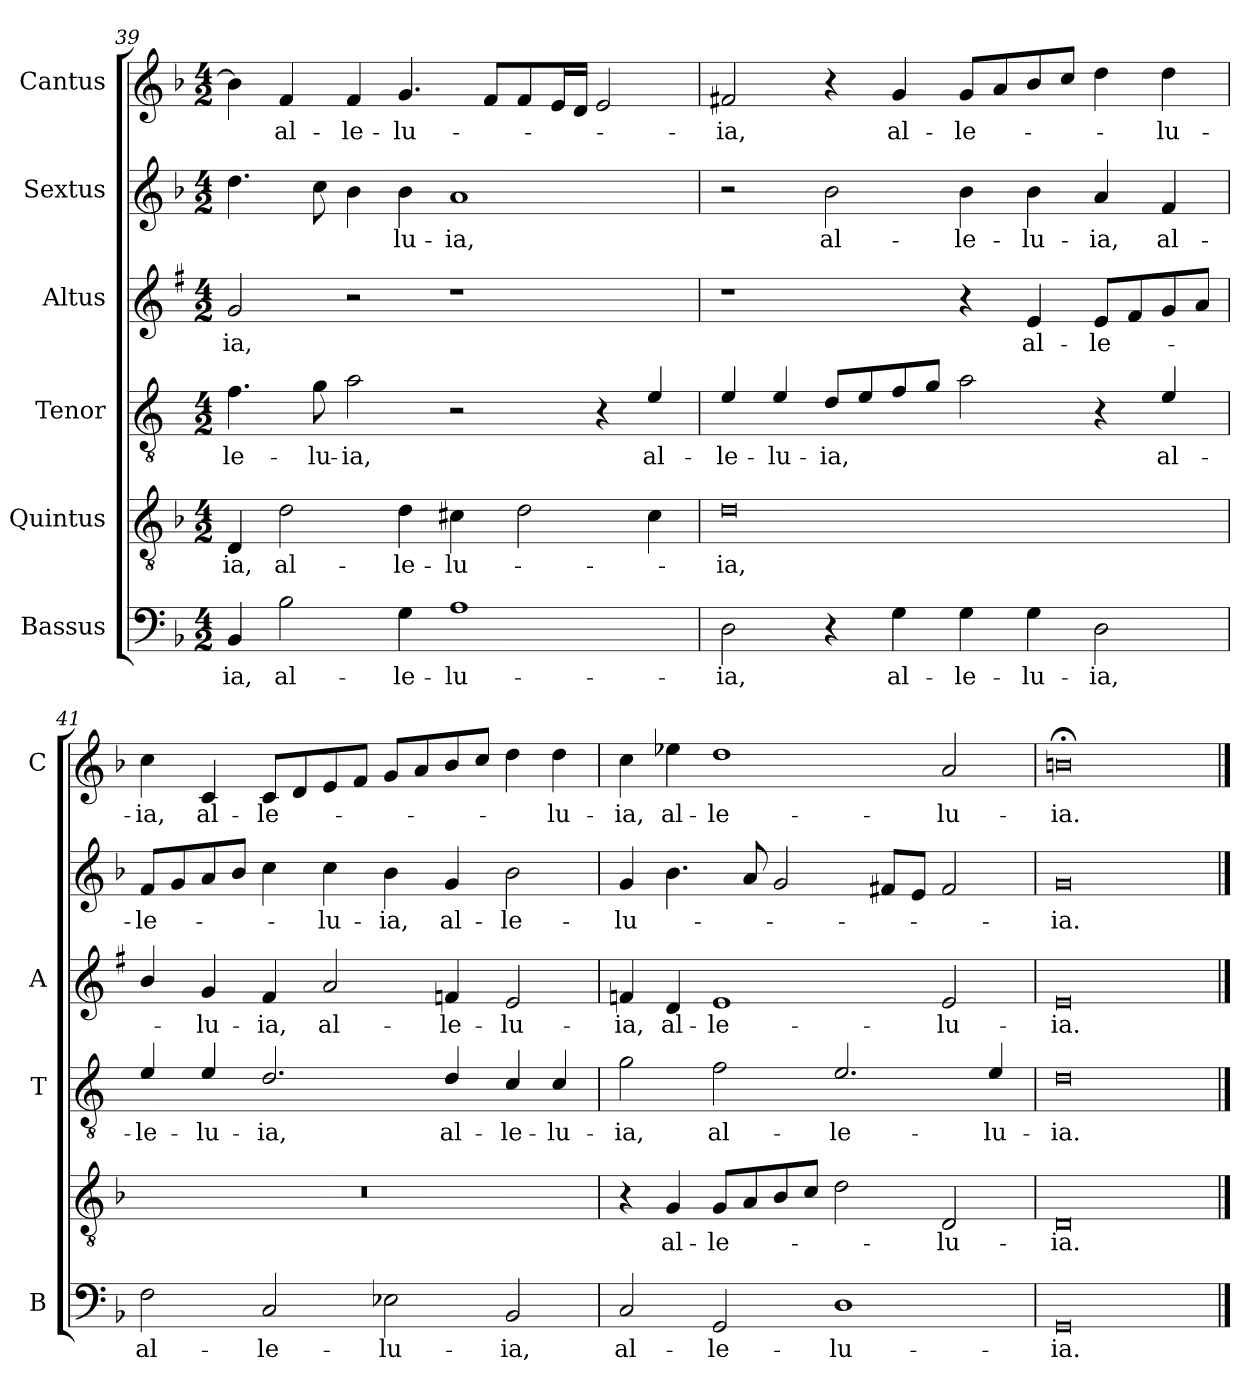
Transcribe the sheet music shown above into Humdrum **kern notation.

**kern	**text	**kern	**text	**kern	**text	**kern	**text	**kern	**text	**kern	**text
*part6	*part6	*part5	*part5	*part4	*part4	*part3	*part3	*part2	*part2	*part1	*part1
*staff6	*staff6	*staff5	*staff5	*staff4	*staff4	*staff3	*staff3	*staff2	*staff2	*staff1	*staff1
*I"Bassus	*	*I"Quintus	*	*I"Tenor	*	*I"Altus	*	*I"Sextus	*	*I"Cantus	*
*I'B	*	*	*	*I'T	*	*I'A	*	*	*	*I'C	*
*clefF4	*	*clefGv2	*	*clefGv2	*	*clefG2	*	*clefG2	*	*clefG2	*
*	*	*	*	*ITrd4c7	*	*ITrd1c2	*	*	*	*	*
*k[b-]	*	*k[b-]	*	*k[b-]	*	*k[b-]	*	*k[b-]	*	*k[b-]	*
*F:	*	*F:	*	*F:	*	*F:	*	*F:	*	*F:	*
*M4/2	*	*M4/2	*	*M4/2	*	*M4/2	*	*M4/2	*	*M4/2	*
=39	=39	=39	=39	=39	=39	=39	=39	=39	=39	=39	=39
!	!LO:LY:b	!	!LO:LY:b	!	!LO:LY:b	!	!LO:LY:b	!	!	!	!
4BB-/	-ia,	4D/	-ia,	4.B-\	-le-	2f/	-ia,	4.dd\	.	4b-\]	.
!	!LO:LY:b	!	!LO:LY:b	!	!	!	!	!	!	!	!LO:LY:b
2B-\	al-	2d\	al-	.	.	.	.	.	.	4f/	al-
!	!	!	!	!	!LO:LY:b	!	!	!	!	!	!
.	.	.	.	8c\	-lu-	.	.	8cc\	.	.	.
!	!	!	!	!	!LO:LY:b	!	!	!	!	!	!LO:LY:b
.	.	.	.	2d\	-ia,	2r	.	4b-\	.	4f/	-le-
!	!LO:LY:b	!	!LO:LY:b	!	!	!	!	!	!LO:LY:b	!	!LO:LY:b
4G\	-le-	4d\	-le-	.	.	.	.	4b-\	-lu-	4.g/	-lu-
!	!LO:LY:b	!	!LO:LY:b	!	!	!	!	!	!LO:LY:b	!	!
1A	-lu-	4c#X\	-lu-	2r	.	1r	.	1a	-ia,	.	.
.	.	.	.	.	.	.	.	.	.	8f/L	.
.	.	2d\	.	.	.	.	.	.	.	8f/	.
.	.	.	.	.	.	.	.	.	.	16e/L	.
.	.	.	.	.	.	.	.	.	.	16d/JJ	.
.	.	.	.	4r	.	.	.	.	.	2e/	.
!	!	!	!	!	!LO:LY:b	!	!	!	!	!	!
.	.	4c#\	.	4A/	al-	.	.	.	.	.	.
!!LO:LB:g=z
=40	=40	=40	=40	=40	=40	=40	=40	=40	=40	=40	=40
!	!LO:LY:b	!	!LO:LY:b	!	!LO:LY:b	!	!	!	!	!	!LO:LY:b
2D\	-ia,	0d	-ia,	4A/	-le-	1r	.	2r	.	2f#X/	-ia,
!	!	!	!	!	!LO:LY:b	!	!	!	!	!	!
.	.	.	.	4A/	-lu-	.	.	.	.	.	.
!	!	!	!	!	!LO:LY:b	!	!	!	!LO:LY:b	!	!
4r	.	.	.	8G/L	-ia,	.	.	2b-\	al-	4r	.
.	.	.	.	8A/	.	.	.	.	.	.	.
!	!LO:LY:b	!	!	!	!	!	!	!	!	!	!LO:LY:b
4G\	al-	.	.	8B-/	.	.	.	.	.	4g/	al-
.	.	.	.	8c/J	.	.	.	.	.	.	.
!	!LO:LY:b	!	!	!	!	!	!	!	!LO:LY:b	!	!LO:LY:b
4G\	-le-	.	.	2d\	.	4r	.	4b-\	-le-	8g/L	-le-
.	.	.	.	.	.	.	.	.	.	8a/	.
!	!LO:LY:b	!	!	!	!	!	!LO:LY:b	!	!LO:LY:b	!	!
4G\	-lu-	.	.	.	.	4d/	al-	4b-\	-lu-	8b-/	.
.	.	.	.	.	.	.	.	.	.	8cc/J	.
!	!LO:LY:b	!	!	!	!	!	!LO:LY:b	!	!LO:LY:b	!	!
2D\	-ia,	.	.	4r	.	8d/L	-le-	4a/	-ia,	4dd\	.
.	.	.	.	.	.	8e/	.	.	.	.	.
!	!	!	!	!	!LO:LY:b	!	!	!	!LO:LY:b	!	!LO:LY:b
.	.	.	.	4A/	al-	8f/	.	4f/	al-	4dd\	-lu-
.	.	.	.	.	.	8g/J	.	.	.	.	.
=41	=41	=41	=41	=41	=41	=41	=41	=41	=41	=41	=41
!	!LO:LY:b	!	!	!	!LO:LY:b	!	!	!	!LO:LY:b	!	!LO:LY:b
2F\	al-	0r	.	4A/	-le-	4a/	.	8f/L	-le-	4cc\	-ia,
.	.	.	.	.	.	.	.	8g/	.	.	.
!	!	!	!	!	!LO:LY:b	!	!LO:LY:b	!	!	!	!LO:LY:b
.	.	.	.	4A/	-lu-	4f/	-lu-	8a/	.	4c/	al-
.	.	.	.	.	.	.	.	8b-/J	.	.	.
!	!LO:LY:b	!	!	!	!LO:LY:b	!	!LO:LY:b	!	!	!	!LO:LY:b
2C/	-le-	.	.	2.G/	-ia,	4e/	-ia,	4cc\	.	8c/L	-le-
.	.	.	.	.	.	.	.	.	.	8d/	.
!	!	!	!	!	!	!	!LO:LY:b	!	!LO:LY:b	!	!
.	.	.	.	.	.	2g/	al-	4cc\	-lu-	8e/	.
.	.	.	.	.	.	.	.	.	.	8f/J	.
!	!LO:LY:b	!	!	!	!	!	!	!	!LO:LY:b	!	!
2E-X\	-lu-	.	.	.	.	.	.	4b-\	-ia,	8g/L	.
.	.	.	.	.	.	.	.	.	.	8a/	.
!	!	!	!	!	!LO:LY:b	!	!LO:LY:b	!	!LO:LY:b	!	!
.	.	.	.	4G/	al-	4e-X/	-le-	4g/	al-	8b-/	.
.	.	.	.	.	.	.	.	.	.	8cc/J	.
!	!LO:LY:b	!	!	!	!LO:LY:b	!	!LO:LY:b	!	!LO:LY:b	!	!
2BB-/	-ia,	.	.	4F/	-le-	2d/	-lu-	2b-\	-le-	4dd\	.
!	!	!	!	!	!LO:LY:b	!	!	!	!	!	!LO:LY:b
.	.	.	.	4F/	-lu-	.	.	.	.	4dd\	-lu-
=42	=42	=42	=42	=42	=42	=42	=42	=42	=42	=42	=42
!	!LO:LY:b	!	!	!	!LO:LY:b	!	!LO:LY:b	!	!LO:LY:b	!	!LO:LY:b
2C/	al-	4r	.	2c\	-ia,	4e-X/	-ia,	4g/	-lu-	4cc\	-ia,
!	!	!	!LO:LY:b	!	!	!	!LO:LY:b	!	!	!	!LO:LY:b
.	.	4G/	al-	.	.	4c/	al-	4.b-\	.	4ee-X\	al-
!	!LO:LY:b	!	!LO:LY:b	!	!LO:LY:b	!	!LO:LY:b	!	!	!	!LO:LY:b
2GG/	-le-	8G/L	-le-	2B-\	al-	1d	-le-	.	.	1dd	-le-
.	.	8A/	.	.	.	.	.	8a/	.	.	.
.	.	8B-/	.	.	.	.	.	2g/	.	.	.
.	.	8c/J	.	.	.	.	.	.	.	.	.
!	!LO:LY:b	!	!	!	!LO:LY:b	!	!	!	!	!	!
1D	-lu-	2d\	.	2.A/	-le-	.	.	.	.	.	.
.	.	.	.	.	.	.	.	8f#X/L	.	.	.
.	.	.	.	.	.	.	.	8e/J	.	.	.
!	!	!	!LO:LY:b	!	!	!	!LO:LY:b	!	!	!	!LO:LY:b
.	.	2D/	-lu-	.	.	2d/	-lu-	2f#/	.	2a/	-lu-
!	!	!	!	!	!LO:LY:b	!	!	!	!	!	!
.	.	.	.	4A/	-lu-	.	.	.	.	.	.
=43	=43	=43	=43	=43	=43	=43	=43	=43	=43	=43	=43
!	!LO:LY:b	!	!LO:LY:b	!	!LO:LY:b	!	!LO:LY:b	!	!LO:LY:b	!	!LO:LY:b
0GG	-ia.	0D	-ia.	0G	-ia.	0d	-ia.	0g	-ia.	0bn;<	-ia.
==	==	==	==	==	==	==	==	==	==	==	==
*-	*-	*-	*-	*-	*-	*-	*-	*-	*-	*-	*-
